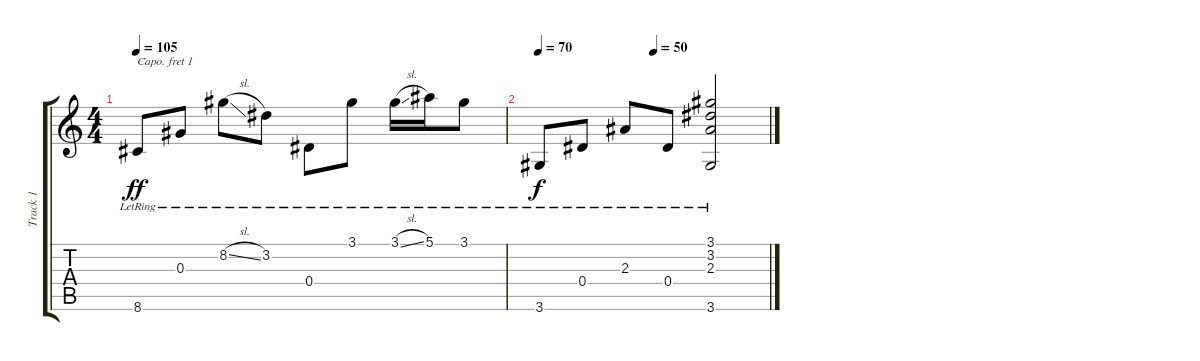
\track ("Track 1" "Track 1") {instrument acousticguitarsteel}
\staff {score tabs}
\capo 1
\tuning (E4 B3 G3 D3 A2 E2) {hide}
\ts (4 4)
\tempo 105
\clef g2
\ks c
8.6{lr}.8{dy ff} 0.3{lr}.8 8.2{sl lr}.8 3.2{lr}.8 0.4{lr}.8 3.1{lr}.8 3.1{sl lr}.16 5.1{lr}.16 3.1{lr}.8 |
\tempo 70
\tempo (50 0.5)
3.6{lr}.8{dy f} 0.4{lr}.8 2.3{lr}.8 0.4{lr}.8 (3.1{lr} 3.2{lr} 2.3{lr} 3.6{lr}).2
